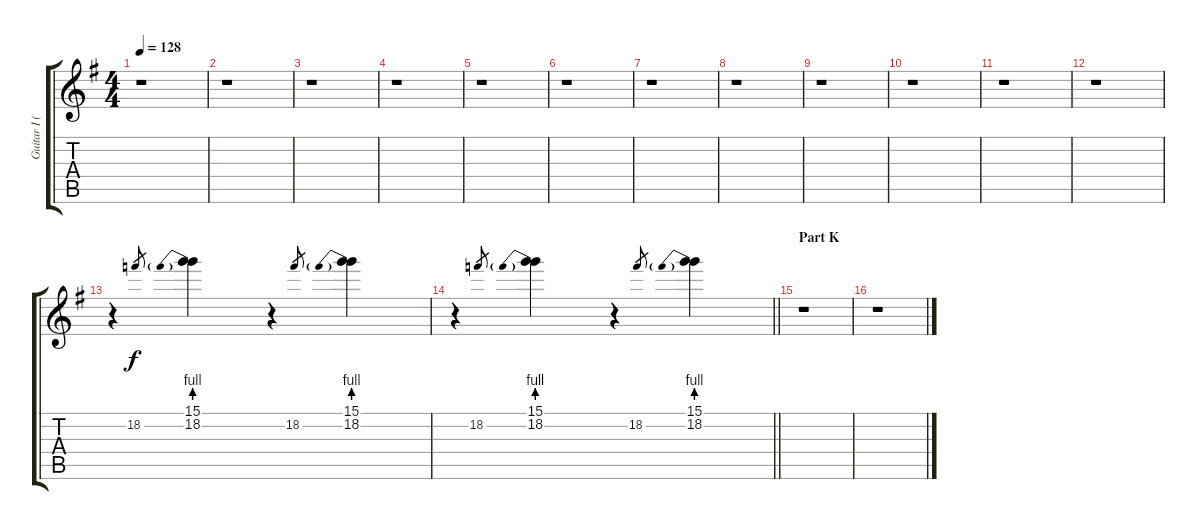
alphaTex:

\track ("Guitar I (Daita)" "Guitar I (") {instrument distortionguitar}
\staff {score tabs}
\tuning (E4 B3 G3 D3 A2 E2) {hide}
\ts (4 4)
\tempo 128
\clef g2
\ks g
r.1{dy f} |
r.1 |
r.1 |
r.1 |
r.1 |
r.1 |
r.1 |
r.1 |
r.1 |
r.1 |
r.1 |
r.1 |
r.4 18.2.8{gr} (15.1 18.2{be (prebend 0 4 60 4)}).4 r.4 18.2.8{gr} (15.1 18.2{be (prebend 0 4 60 4)}).4 |
\barLineRight lightlight
r.4 18.2.8{gr} (15.1 18.2{be (prebend 0 4 60 4)}).4 r.4 18.2.8{gr} (15.1 18.2{be (prebend 0 4 60 4)}).4 |
\section ("" "Part K")
r.1 |
r.1
